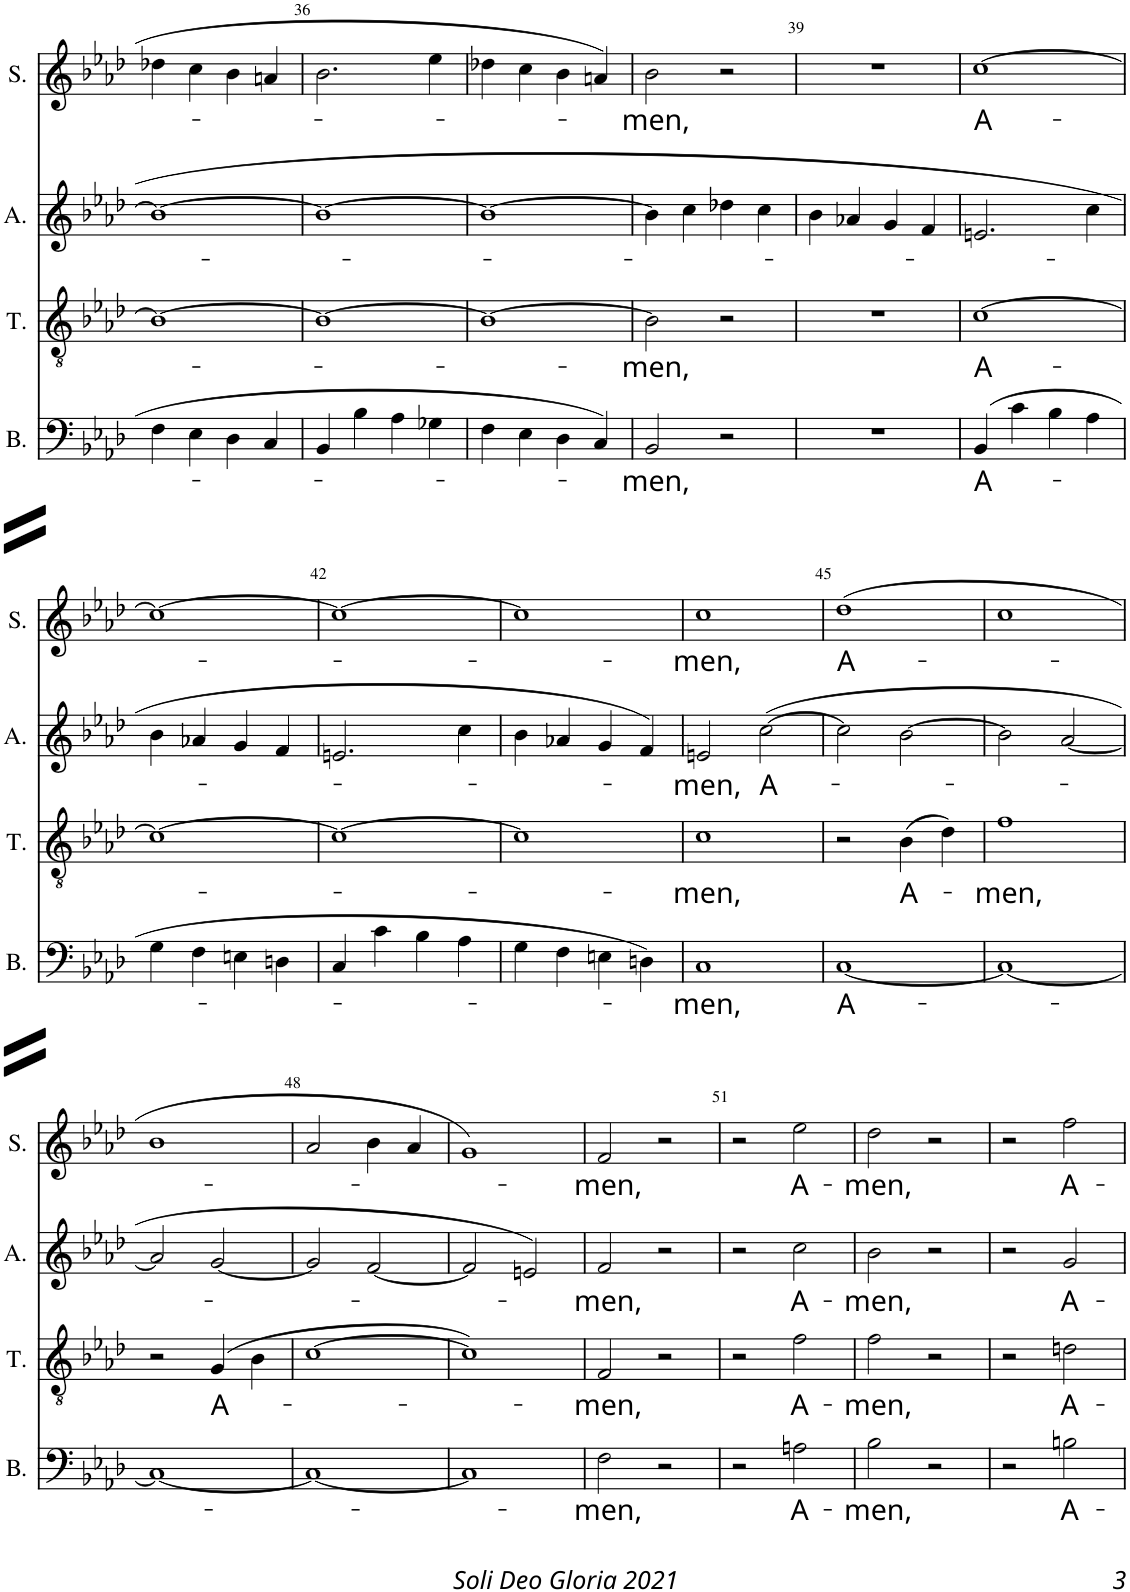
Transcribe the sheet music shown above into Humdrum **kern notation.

**kern	**text	**kern	**text	**kern	**text	**kern	**text
*part4	*part4	*part3	*part3	*part2	*part2	*part1	*part1
*staff4	*staff4	*staff3	*staff3	*staff2	*staff2	*staff1	*staff1
*I"Basse	*	*I"Ténor	*	*I"Contralto	*	*I"Soprano	*
*I'B.	*	*I'T.	*	*	*	*I'S.	*
!!LO:PB:g=z
*clefF4	*	*clefGv2	*	*clefG2	*	*clefG2	*
*k[b-e-a-d-]	*	*k[b-e-a-d-]	*	*k[b-e-a-d-]	*	*k[b-e-a-d-]	*
*M2/2	*	*M2/2	*	*M2/2	*	*M2/2	*
*met(c|)	*	*met(c|)	*	*met(c|)	*	*met(c|)	*
=35	=35	=35	=35	=35	=35	=35	=35
4F\	.	1B-_	.	1b-_	.	4dd-X\	.
4E-\	.	.	.	.	.	4cc\	.
4D-\	.	.	.	.	.	4b-\	.
4C/	.	.	.	.	.	4an/	.
=36	=36	=36	=36	=36	=36	=36	=36
4BB-/	.	1B-_	.	1b-_	.	2.b-\	.
4B-\	.	.	.	.	.	.	.
4A-\	.	.	.	.	.	.	.
4G-X\	.	.	.	.	.	4ee-\	.
=37	=37	=37	=37	=37	=37	=37	=37
4F\	.	1B-_	.	1b-_	.	4dd-X\	.
4E-\	.	.	.	.	.	4cc\	.
4D-\	.	.	.	.	.	4b-\	.
4C/	.	.	.	.	.	4an/	.
=38	=38	=38	=38	=38	=38	=38	=38
!	!LO:LY:b	!	!LO:LY:b	!	!	!	!LO:LY:b
2BB-/	-men,	2B-\]	-men,	4b-\]	.	2b-\	-men,
.	.	.	.	4cc\	.	.	.
2r	.	2r	.	4dd-X\	.	2r	.
.	.	.	.	4cc\	.	.	.
=39	=39	=39	=39	=39	=39	=39	=39
1r	.	1r	.	4b-\	.	1r	.
.	.	.	.	4a-X/	.	.	.
.	.	.	.	4g/	.	.	.
.	.	.	.	4f/	.	.	.
=40	=40	=40	=40	=40	=40	=40	=40
!	!LO:LY:b	!	!LO:LY:b	!	!	!	!LO:LY:b
(4BB-/	A-	[1c	A-	2.en/	.	[1cc	A-
4c\	.	.	.	.	.	.	.
4B-\	.	.	.	.	.	.	.
4A-\	.	.	.	4cc\	.	.	.
!!LO:LB:g=z
=41	=41	=41	=41	=41	=41	=41	=41
4G\	.	1c_	.	4b-\	.	1cc_	.
4F\	.	.	.	4a-X/	.	.	.
4En\	.	.	.	4g/	.	.	.
4Dn\	.	.	.	4f/	.	.	.
=42	=42	=42	=42	=42	=42	=42	=42
4C/	.	1c_	.	2.en/	.	1cc_	.
4c\	.	.	.	.	.	.	.
4B-\	.	.	.	.	.	.	.
4A-\	.	.	.	4cc\	.	.	.
=43	=43	=43	=43	=43	=43	=43	=43
4G\	.	1c]	.	4b-\	.	1cc]	.
4F\	.	.	.	4a-X/	.	.	.
4En\	.	.	.	4g/	.	.	.
4Dn\)	.	.	.	4f/	.	.	.
=44	=44	=44	=44	=44	=44	=44	=44
!	!LO:LY:b	!	!LO:LY:b	!	!LO:LY:b	!	!LO:LY:b
1C	-men,	1c	-men,	2en/	-men,	1cc	-men,
!	!	!	!	!	!LO:LY:b	!	!
.	.	.	.	([2cc\	A-	.	.
=45	=45	=45	=45	=45	=45	=45	=45
!	!LO:LY:b	!	!	!	!	!	!LO:LY:b
[1C	A-	2r	.	2cc\]	.	(1dd-	A-
!	!	!	!LO:LY:b	!	!	!	!
.	.	(4B-\	A-	[2b-\	.	.	.
.	.	4d-\)	.	.	.	.	.
=46	=46	=46	=46	=46	=46	=46	=46
!	!	!	!LO:LY:b	!	!	!	!
1C_	.	1f	-men,	2b-\]	.	1cc	.
.	.	.	.	[2a-/	.	.	.
!!LO:LB:g=z
=47	=47	=47	=47	=47	=47	=47	=47
1C_	.	2r	.	2a-/]	.	1b-	.
!	!	!	!LO:LY:b	!	!	!	!
.	.	(4G/	A-	[2g/	.	.	.
.	.	4B-\	.	.	.	.	.
=48	=48	=48	=48	=48	=48	=48	=48
1C_	.	[1c	.	2g/]	.	2a-/	.
.	.	.	.	[2f/	.	4b-\	.
.	.	.	.	.	.	4a-/	.
=49	=49	=49	=49	=49	=49	=49	=49
1C]	.	1c])	.	2f/]	.	1g)	.
.	.	.	.	2en/)	.	.	.
=50	=50	=50	=50	=50	=50	=50	=50
!	!LO:LY:b	!	!LO:LY:b	!	!LO:LY:b	!	!LO:LY:b
2F\	-men,	2F/	-men,	2f/	-men,	2f/	-men,
2r	.	2r	.	2r	.	2r	.
=51	=51	=51	=51	=51	=51	=51	=51
2r	.	2r	.	2r	.	2r	.
!	!LO:LY:b	!	!LO:LY:b	!	!LO:LY:b	!	!LO:LY:b
2An\	A-	2f\	A-	2cc\	A-	2ee-\	A-
=52	=52	=52	=52	=52	=52	=52	=52
!	!LO:LY:b	!	!LO:LY:b	!	!LO:LY:b	!	!LO:LY:b
2B-\	-men,	2f\	-men,	2b-\	-men,	2dd-\	-men,
2r	.	2r	.	2r	.	2r	.
=53	=53	=53	=53	=53	=53	=53	=53
2r	.	2r	.	2r	.	2r	.
!	!LO:LY:b	!	!LO:LY:b	!	!LO:LY:b	!	!LO:LY:b
2Bn\	A-	2dn\	A-	2g/	A-	2ff\	A-
=	=	=	=	=	=	=	=
*-	*-	*-	*-	*-	*-	*-	*-
